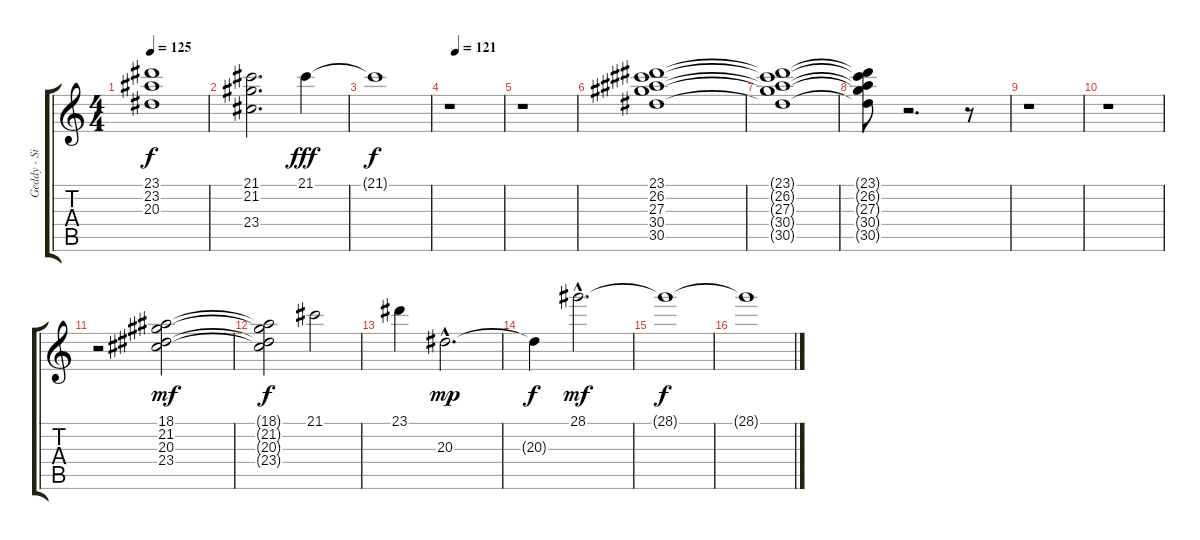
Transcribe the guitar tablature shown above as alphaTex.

\track ("Geddy - Sintetizador" "Geddy - Si") {instrument synthstrings1}
\staff {score tabs}
\tuning (E4 B3 G3 D3 A2 E2) {hide}
\ts (4 4)
\tempo 125
\clef g2
\ks c
(23.1{t} 23.2{t} 20.3{t}).1{dy f} |
(21.1 21.2 23.4).2{d} 21.1.4{dy fff} |
21.1{t}.1{dy f} |
\tempo (121 0.125)
r.1 |
r.1 |
(23.1 26.2 27.3 30.4 30.5).1 |
(23.1{t} 26.2{t} 27.3{t} 30.4{t} 30.5{t}).1 |
(23.1{t} 26.2{t} 27.3{t} 30.4{t} 30.5{t}).8 r.2{d} r.8 |
r.1 |
r.1 |
r.2 (18.1 21.2 20.3 23.4).2{dy mf volume 16} |
(18.1{t} 21.2{t} 20.3{t} 23.4{t}).2{dy f} 21.1.2 |
23.1.4 20.3{hac}.2{d dy mp} |
20.3{t}.4{dy f} 28.1{hac}.2{d dy mf} |
28.1{t}.1{dy f} |
28.1{t}.1
